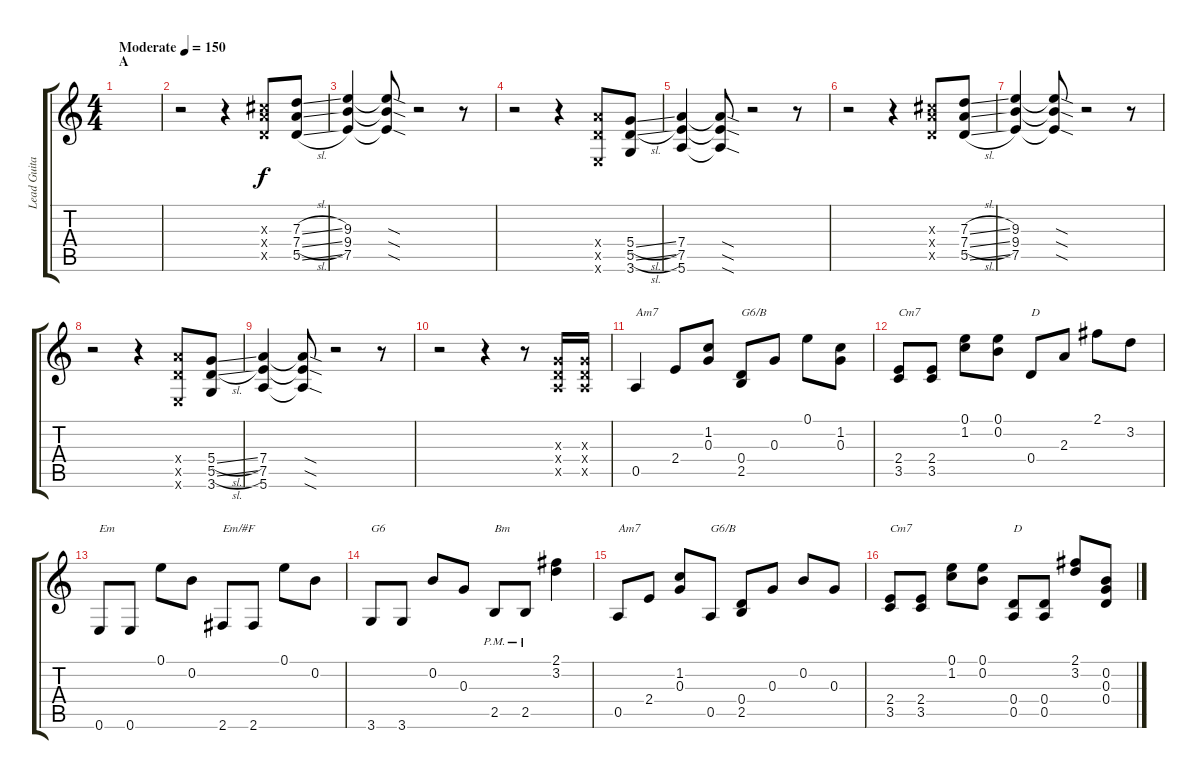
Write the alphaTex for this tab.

\track ("Lead Guitar" "Lead Guita") {instrument distortionguitar}
\staff {score tabs}
\tuning (E4 B3 G3 D3 A2 E2) {hide}
\ts (4 4)
\section ("" "A")
\tempo (150 "Moderate")
\clef g2
\ks c
|
r.2 r.4 (6.3{x} 7.4{x} 5.5{x}).8 (7.3{sl} 7.4{sl} 5.5{sl}).8 |
(9.3 9.4 7.5).4 (9.3{sod t} 9.4{sod t} 7.5{sod t}).8 r.2 r.8 |
r.2 r.4 (7.4{x} 5.5{x} 0.6{x}).8 (5.4{sl} 5.5{sl} 3.6).8 |
(7.4 7.5 5.6).4 (7.4{sod t} 7.5{sod t} 5.6{sod t}).8 r.2 r.8 |
r.2 r.4 (6.3{x} 7.4{x} 5.5{x}).8 (7.3{sl} 7.4{sl} 5.5{sl}).8 |
(9.3 9.4 7.5).4 (9.3{sod t} 9.4{sod t} 7.5{sod t}).8 r.2 r.8 |
r.2 r.4 (7.4{x} 5.5{x} 0.6{x}).8 (5.4{sl} 5.5{sl} 3.6).8 |
(7.4 7.5 5.6).4 (7.4{sod t} 7.5{sod t} 5.6{sod t}).8 r.2 r.8 |
r.2 r.4 r.8 (0.3{x} 0.4{x} 0.5{x}).16 (0.3{x} 0.4{x} 0.5{x}).16 |
0.5.4{txt "Am7"} 2.4.8 (1.2 0.3).8 (0.4 2.5).8{txt "G6/B"} 0.3.8 0.1.8 (1.2 0.3).8 |
(2.4 3.5).8{txt "Cm7"} (2.4 3.5).8 (0.1 1.2).8 (0.1 0.2).8 0.4.8{txt "D"} 2.3.8 2.1.8 3.2.8 |
0.6.8{txt "Em"} 0.6.8 0.1.8 0.2.8 2.6.8{txt "Em/#F"} 2.6.8 0.1.8 0.2.8 |
3.6.8{txt "G6"} 3.6.8 0.2.8 0.3.8 2.5{pm}.8{txt "Bm"} 2.5{pm}.8 (2.1 3.2).4 |
0.5.8{txt "Am7"} 2.4.8 (1.2 0.3).8 0.5.8{txt "G6/B"} (0.4 2.5).8 0.3.8 0.2.8 0.3.8 |
(2.4 3.5).8{txt "Cm7"} (2.4 3.5).8 (0.1 1.2).8 (0.1 0.2).8 (0.4 0.5).8{txt "D"} (0.4 0.5).8 (2.1 3.2).8 (0.2 0.3 0.4).8
